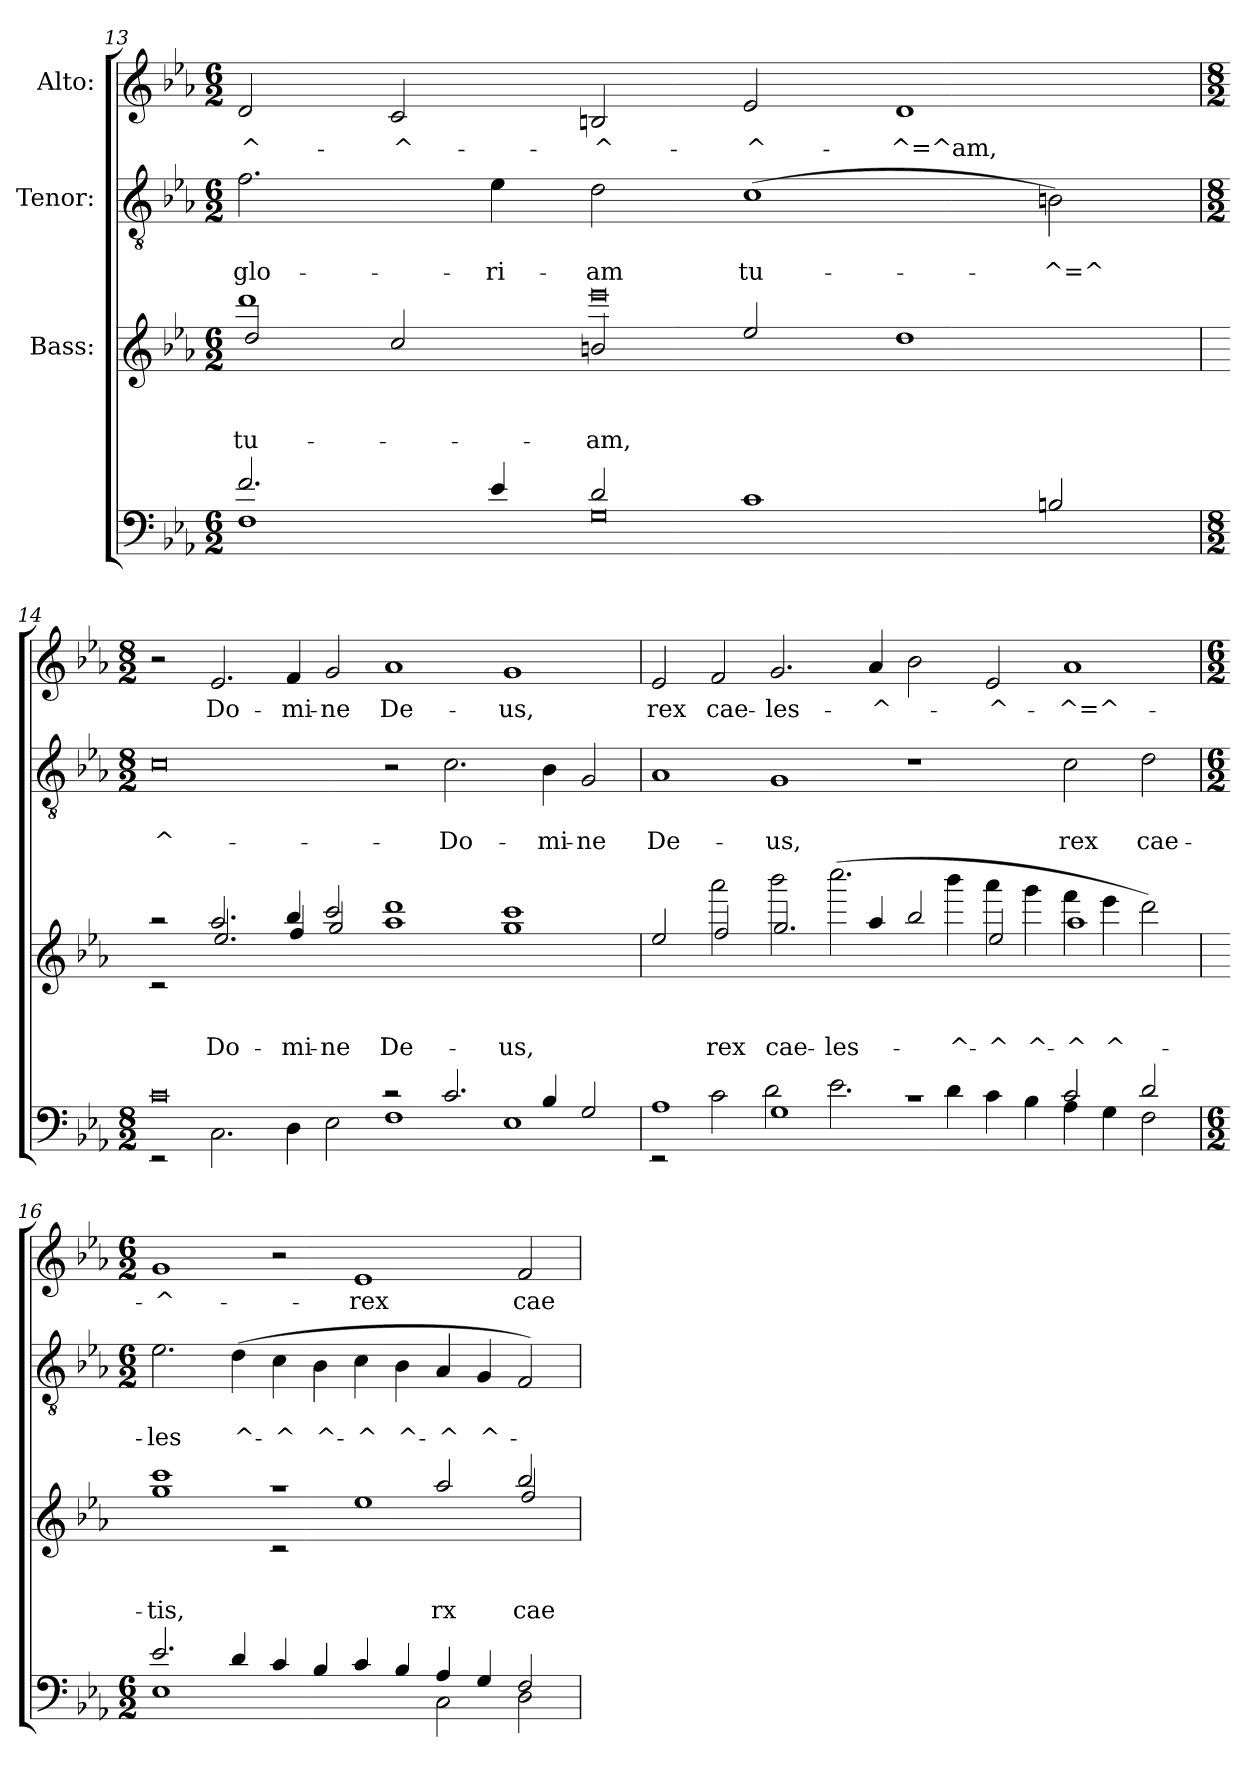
**kern	**kern	**text	**text	**text	**kern	**text	**text	**kern	**text
*part4	*part3	*part3	*part3	*part3	*part2	*part2	*part2	*part1	*part1
*staff4	*staff3	*staff3	*staff3	*staff3	*staff2	*staff2	*staff2	*staff1	*staff1
*	*I"Bass:	*	*	*	*I"Tenor:	*	*	*I"Alto:	*
*clefF4	*clefG2	*	*	*	*clefGv2	*	*	*clefG2	*
*	*ITrd7c12	*	*	*	*	*	*	*	*
*k[b-e-a-]	*k[b-e-a-]	*	*	*	*k[b-e-a-]	*	*	*k[b-e-a-]	*
*E-:	*E-:	*	*	*	*E-:	*	*	*E-:	*
*M6/2	*M6/2	*	*	*	*M6/2	*	*	*M6/2	*
=13	=13	=13	=13	=13	=13	=13	=13	=13	=13
*^	*	*	*	*	*	*	*	*	*
!	!	!	!	!	!LO:LY:b	!	!	!LO:LY:b	!	!LO:LY:b
*	*	*^	*	*	*	*	*	*	*	*
2.f/	1F	1dd	2d/	.	.	tu-	2.f\	.	glo-	2d/	^-
!	!	!	!	!	!	!	!	!	!	!	!LO:LY:b
.	.	.	2c/	.	.	.	.	.	.	2c/	-^-
!	!	!	!	!	!	!	!	!	!LO:LY:b	!	!
4e-/	.	.	.	.	.	.	4e-\	.	-ri-	.	.
!	!	!	!	!	!	!LO:LY:b	!	!	!LO:LY:b	!	!LO:LY:b
2d/	0G	0ee-	2Bn/	.	.	-am,	2d\	.	-am	2Bn/	-^-
!	!	!	!	!	!	!	!	!	!LO:LY:b	!	!LO:LY:b
1c	.	.	2e-/	.	.	.	(>1c	.	tu-	2e-/	-^-
!	!	!	!	!	!	!	!	!	!	!	!LO:LY:b
.	.	.	1d	.	.	.	.	.	.	1d	-^=^am,
!	!	!	!	!	!	!	!	!	!LO:LY:b	!	!
2Bn/	.	.	.	.	.	.	2Bn\)	.	-^=^	.	.
!!LO:PB:g=z
=14	=14	=14	=14	=14	=14	=14	=14	=14	=14	=14	=14
*M8/2	*	*	*	*	*	*	*M8/2	*	*	*M8/2	*
!	!	!	!	!	!	!	!	!	!LO:LY:b	!	!
0c	2rEE	2raa	2rc	.	.	.	0c	.	^-	2r	.
!	!	!	!	!	!	!LO:LY:b	!	!	!	!	!LO:LY:b
.	2.C\	2.a-/	2.e-/	.	.	Do-	.	.	.	2.e-/	Do-
!	!	!	!	!	!	!LO:LY:b	!	!	!	!	!LO:LY:b
.	4D\	4b-/	4f/	.	.	-mi-	.	.	.	4f/	-mi-
!	!	!	!	!	!	!LO:LY:b	!	!	!	!	!LO:LY:b
.	2E-\	2cc/	2g/	.	.	-ne	.	.	.	2g/	-ne
!	!	!	!	!	!	!LO:LY:b	!	!	!	!	!LO:LY:b
2rc	1F	1dd	1a-	.	.	De-	2r	.	.	1a-	De-
!	!	!	!	!	!	!	!	!	!LO:LY:b	!	!
2.c/	.	.	.	.	.	.	2.c\	.	-Do-	.	.
!	!	!	!	!	!	!LO:LY:b	!	!	!	!	!LO:LY:b
.	1E-	1cc	1g	.	.	-us,	.	.	.	1g	-us,
!	!	!	!	!	!	!	!	!	!LO:LY:b	!	!
4B-/	.	.	.	.	.	.	4B-\	.	-mi-	.	.
!	!	!	!	!	!	!	!	!	!LO:LY:b	!	!
2G/	.	.	.	.	.	.	2G/	.	-ne	.	.
=15	=15	=15	=15	=15	=15	=15	=15	=15	=15	=15	=15
!	!	!	!	!	!	!	!	!	!LO:LY:b	!	!LO:LY:b
1A-	2rEE	2ryy	2e-/	.	.	.	1A-	.	De-	2e-/	rex
!	!	!	!	!	!	!LO:LY:b	!	!	!	!	!LO:LY:b
.	2c\	2aa-\	2f/	.	.	rex	.	.	.	2f/	cae-
!	!	!	!	!	!	!LO:LY:b	!	!	!LO:LY:b	!	!LO:LY:b
1G	2d\	2bb-\	2.g/	.	.	cae-	1G	.	-us,	2.g/	-les-
!	!	!	!	!	!	!LO:LY:b	!	!	!	!	!
.	2.e-\	(>2.ccc\	.	.	.	-les-	.	.	.	.	.
!	!	!	!	!	!	!	!	!	!	!	!LO:LY:b
.	.	.	4a-/	.	.	.	.	.	.	4a-/	-^-
1rc	.	.	2b-/	.	.	.	1r	.	.	2b-\	.
!	!	!	!	!	!	!LO:LY:b	!	!	!	!	!
.	4d\	4bb-\	.	.	.	-^-	.	.	.	.	.
!	!	!	!	!	!	!LO:LY:b	!	!	!	!	!LO:LY:b
.	4c\	4aa-\	2e-/	.	.	-^	.	.	.	2e-/	-^-
!	!	!	!	!	!	!LO:LY:b	!	!	!	!	!
.	4B-\	4gg\	.	.	.	^-	.	.	.	.	.
!	!	!	!	!	!	!LO:LY:b	!	!	!LO:LY:b	!	!LO:LY:b
2c/	4A-\	4ff\	1a-	.	.	-^	2c\	.	rex	1a-	-^=^-
!	!	!	!	!	!	!LO:LY:b	!	!	!	!	!
.	4G\	4ee-\	.	.	.	^-	.	.	.	.	.
!	!	!	!	!	!	!	!	!	!LO:LY:b	!	!
2d/	2F\	2dd\)	.	.	.	.	2d\	.	cae-	.	.
!!LO:LB:g=z
=16	=16	=16	=16	=16	=16	=16	=16	=16	=16	=16	=16
*M6/2	*	*	*	*	*	*	*M6/2	*	*	*M6/2	*
!	!	!	!	!	!	!LO:LY:b	!	!	!LO:LY:b	!	!LO:LY:b
2.e-/	1E-	1cc	1g	.	.	-tis,	2.e-\	.	-les	1g	-^-
!	!	!	!	!	!	!	!	!	!LO:LY:b	!	!
4d/	.	.	.	.	.	.	(>4d\	.	^-	.	.
!	!	!	!	!	!	!	!	!	!LO:LY:b	!	!
4c/	1ryy	1raa	2rc	.	.	.	4c\	.	-^	2r	.
!	!	!	!	!	!	!	!	!	!LO:LY:b	!	!
4B-/	.	.	.	.	.	.	4B-\	.	^-	.	.
!	!	!	!	!	!	!	!	!	!LO:LY:b	!	!LO:LY:b
4c/	.	.	1e-	.	.	.	4c\	.	-^	1e-	-rex
!	!	!	!	!	!	!	!	!	!LO:LY:b	!	!
4B-/	.	.	.	.	.	.	4B-\	.	^-	.	.
!	!	!	!	!	!	!LO:LY:b	!	!	!LO:LY:b	!	!
4A-/	2C\	2a-/	.	.	.	rx	4A-/	.	-^	.	.
!	!	!	!	!	!	!	!	!	!LO:LY:b	!	!
4G/	.	.	.	.	.	.	4G/	.	^-	.	.
!	!	!	!	!	!	!LO:LY:b	!	!	!	!	!LO:LY:b
2F/	2D\	2b-/	2f/	.	.	cae-	2F/)	.	.	2f/	cae-
*v	*v	*	*	*	*	*	*	*	*	*	*
*	*v	*v	*	*	*	*	*	*	*	*
=	=	=	=	=	=	=	=	=	=
*-	*-	*-	*-	*-	*-	*-	*-	*-	*-
